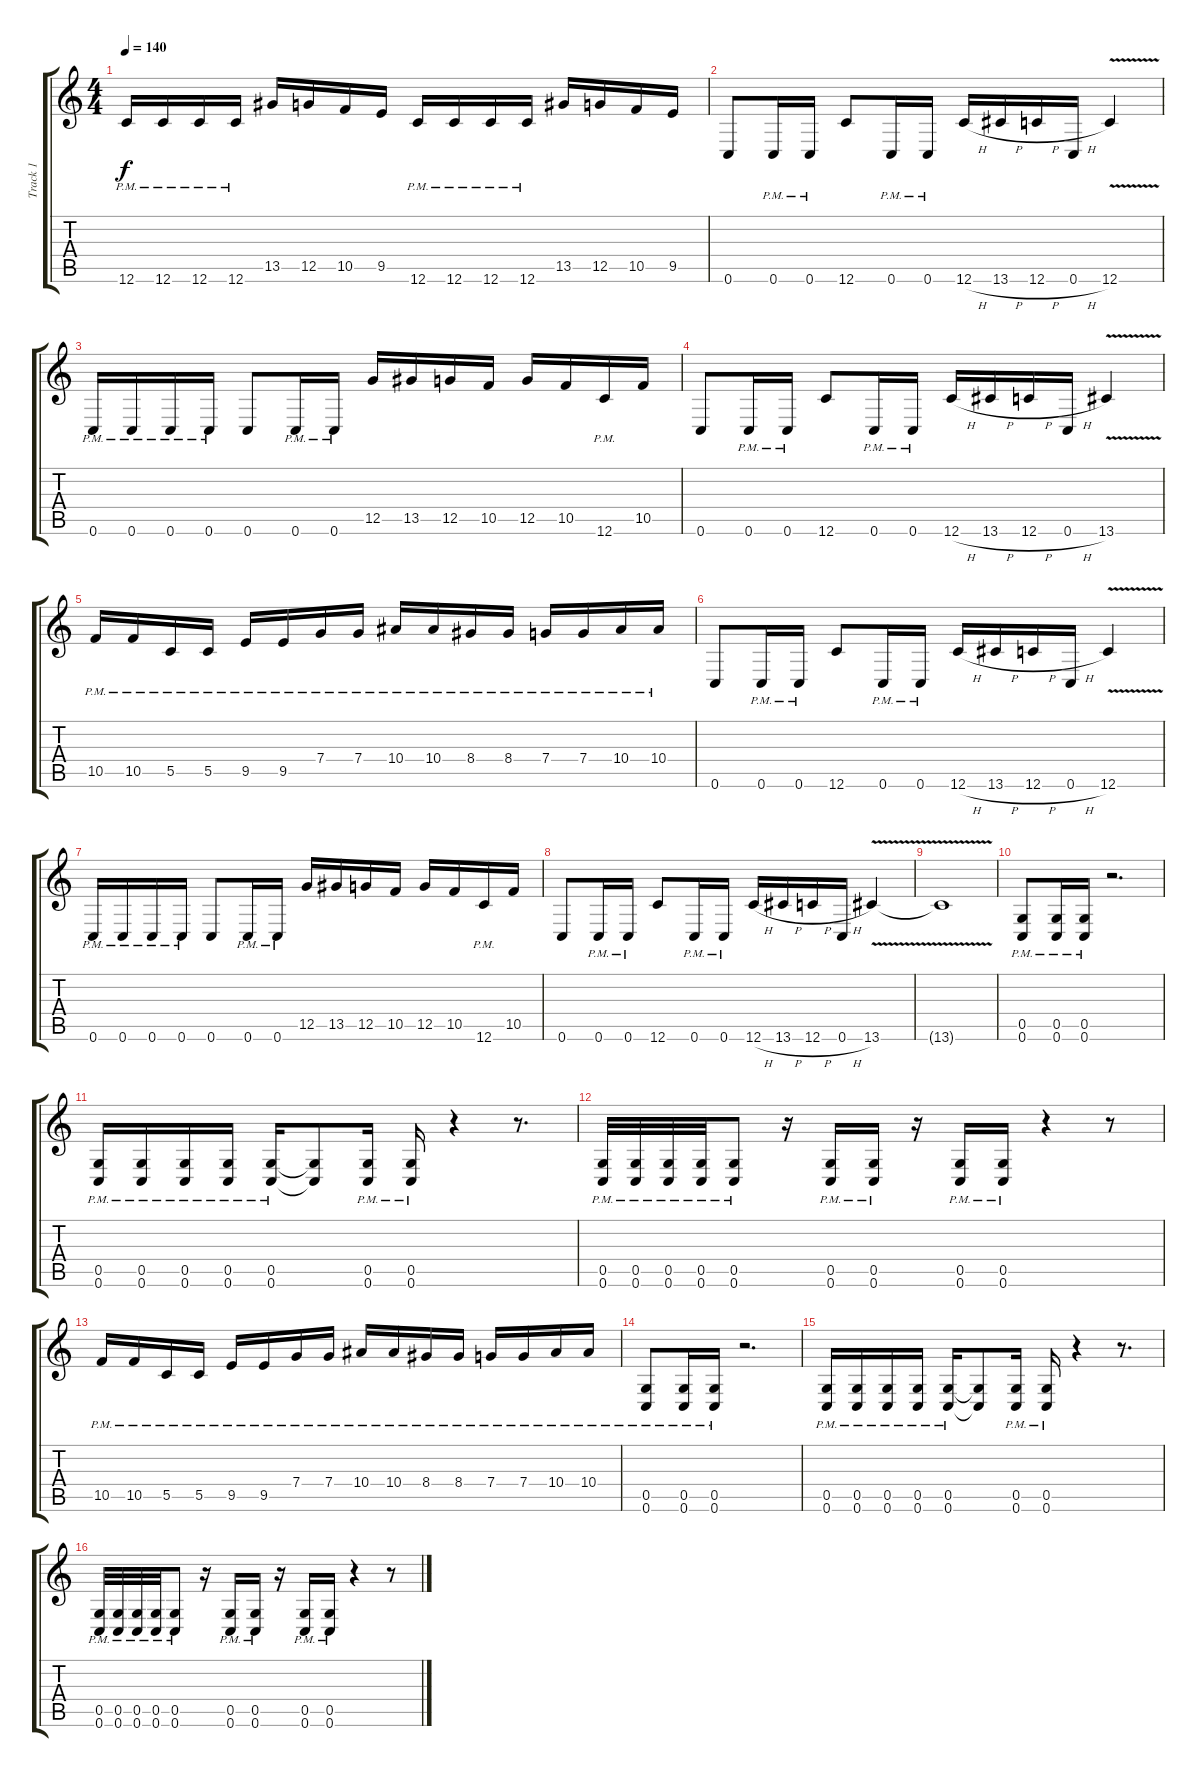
\track ("Track 1" "Track 1") {instrument overdrivenguitar}
\staff {score tabs}
\tuning (D4 A3 F3 C3 G2 C2) {hide}
\ts (4 4)
\tempo 140
\clef g2
\ks c
12.6{pm}.16{dy f} 12.6{pm}.16 12.6{pm}.16 12.6{pm}.16 13.5.16 12.5.16 10.5.16 9.5.16 12.6{pm}.16 12.6{pm}.16 12.6{pm}.16 12.6{pm}.16 13.5.16 12.5.16 10.5.16 9.5.16 |
0.6.8 0.6{pm}.16 0.6{pm}.16 12.6.8 0.6{pm}.16 0.6{pm}.16 12.6{h}.16 13.6{h}.16 12.6{h}.16 0.6{h}.16 12.6{v}.4 |
0.6{pm}.16 0.6{pm}.16 0.6{pm}.16 0.6{pm}.16 0.6.8 0.6{pm}.16 0.6{pm}.16 12.5.16 13.5.16 12.5.16 10.5.16 12.5.16 10.5.16 12.6{pm}.16 10.5.16 |
0.6.8 0.6{pm}.16 0.6{pm}.16 12.6.8 0.6{pm}.16 0.6{pm}.16 12.6{h}.16 13.6{h}.16 12.6{h}.16 0.6{h}.16 13.6{v}.4 |
10.5{pm}.16 10.5{pm}.16 5.5{pm}.16 5.5{pm}.16 9.5{pm}.16 9.5{pm}.16 7.4{pm}.16 7.4{pm}.16 10.4{pm}.16 10.4{pm}.16 8.4{pm}.16 8.4{pm}.16 7.4{pm}.16 7.4{pm}.16 10.4{pm}.16 10.4{pm}.16 |
0.6.8 0.6{pm}.16 0.6{pm}.16 12.6.8 0.6{pm}.16 0.6{pm}.16 12.6{h}.16 13.6{h}.16 12.6{h}.16 0.6{h}.16 12.6{v}.4 |
0.6{pm}.16 0.6{pm}.16 0.6{pm}.16 0.6{pm}.16 0.6.8 0.6{pm}.16 0.6{pm}.16 12.5.16 13.5.16 12.5.16 10.5.16 12.5.16 10.5.16 12.6{pm}.16 10.5.16 |
0.6.8 0.6{pm}.16 0.6{pm}.16 12.6.8 0.6{pm}.16 0.6{pm}.16 12.6{h}.16 13.6{h}.16 12.6{h}.16 0.6{h}.16 13.6{v}.4 |
13.6{t}.1 |
(0.5{pm} 0.6{pm}).8 (0.5{pm} 0.6{pm}).16 (0.5{pm} 0.6{pm}).16 r.2{d} |
(0.5{pm} 0.6{pm}).16 (0.5{pm} 0.6{pm}).16 (0.5{pm} 0.6{pm}).16 (0.5{pm} 0.6{pm}).16 (0.5{pm} 0.6{pm}).16 (0.5{t} 0.6{t}).8 (0.5{pm} 0.6{pm}).16 (0.5{pm} 0.6{pm}).16 r.4 r.8{d} |
(0.5{pm} 0.6{pm}).32 (0.5{pm} 0.6{pm}).32 (0.5{pm} 0.6{pm}).32 (0.5{pm} 0.6{pm}).32 (0.5{pm} 0.6{pm}).8 r.16 (0.5{pm} 0.6{pm}).16 (0.5{pm} 0.6{pm}).16 r.16 (0.5{pm} 0.6{pm}).16 (0.5{pm} 0.6{pm}).16 r.4 r.8 |
10.5{pm}.16 10.5{pm}.16 5.5{pm}.16 5.5{pm}.16 9.5{pm}.16 9.5{pm}.16 7.4{pm}.16 7.4{pm}.16 10.4{pm}.16 10.4{pm}.16 8.4{pm}.16 8.4{pm}.16 7.4{pm}.16 7.4{pm}.16 10.4{pm}.16 10.4{pm}.16 |
(0.5{pm} 0.6{pm}).8 (0.5{pm} 0.6{pm}).16 (0.5{pm} 0.6{pm}).16 r.2{d} |
(0.5{pm} 0.6{pm}).16 (0.5{pm} 0.6{pm}).16 (0.5{pm} 0.6{pm}).16 (0.5{pm} 0.6{pm}).16 (0.5{pm} 0.6{pm}).16 (0.5{t} 0.6{t}).8 (0.5{pm} 0.6{pm}).16 (0.5{pm} 0.6{pm}).16 r.4 r.8{d} |
(0.5{pm} 0.6{pm}).32 (0.5{pm} 0.6{pm}).32 (0.5{pm} 0.6{pm}).32 (0.5{pm} 0.6{pm}).32 (0.5{pm} 0.6{pm}).8 r.16 (0.5{pm} 0.6{pm}).16 (0.5{pm} 0.6{pm}).16 r.16 (0.5{pm} 0.6{pm}).16 (0.5{pm} 0.6{pm}).16 r.4 r.8
